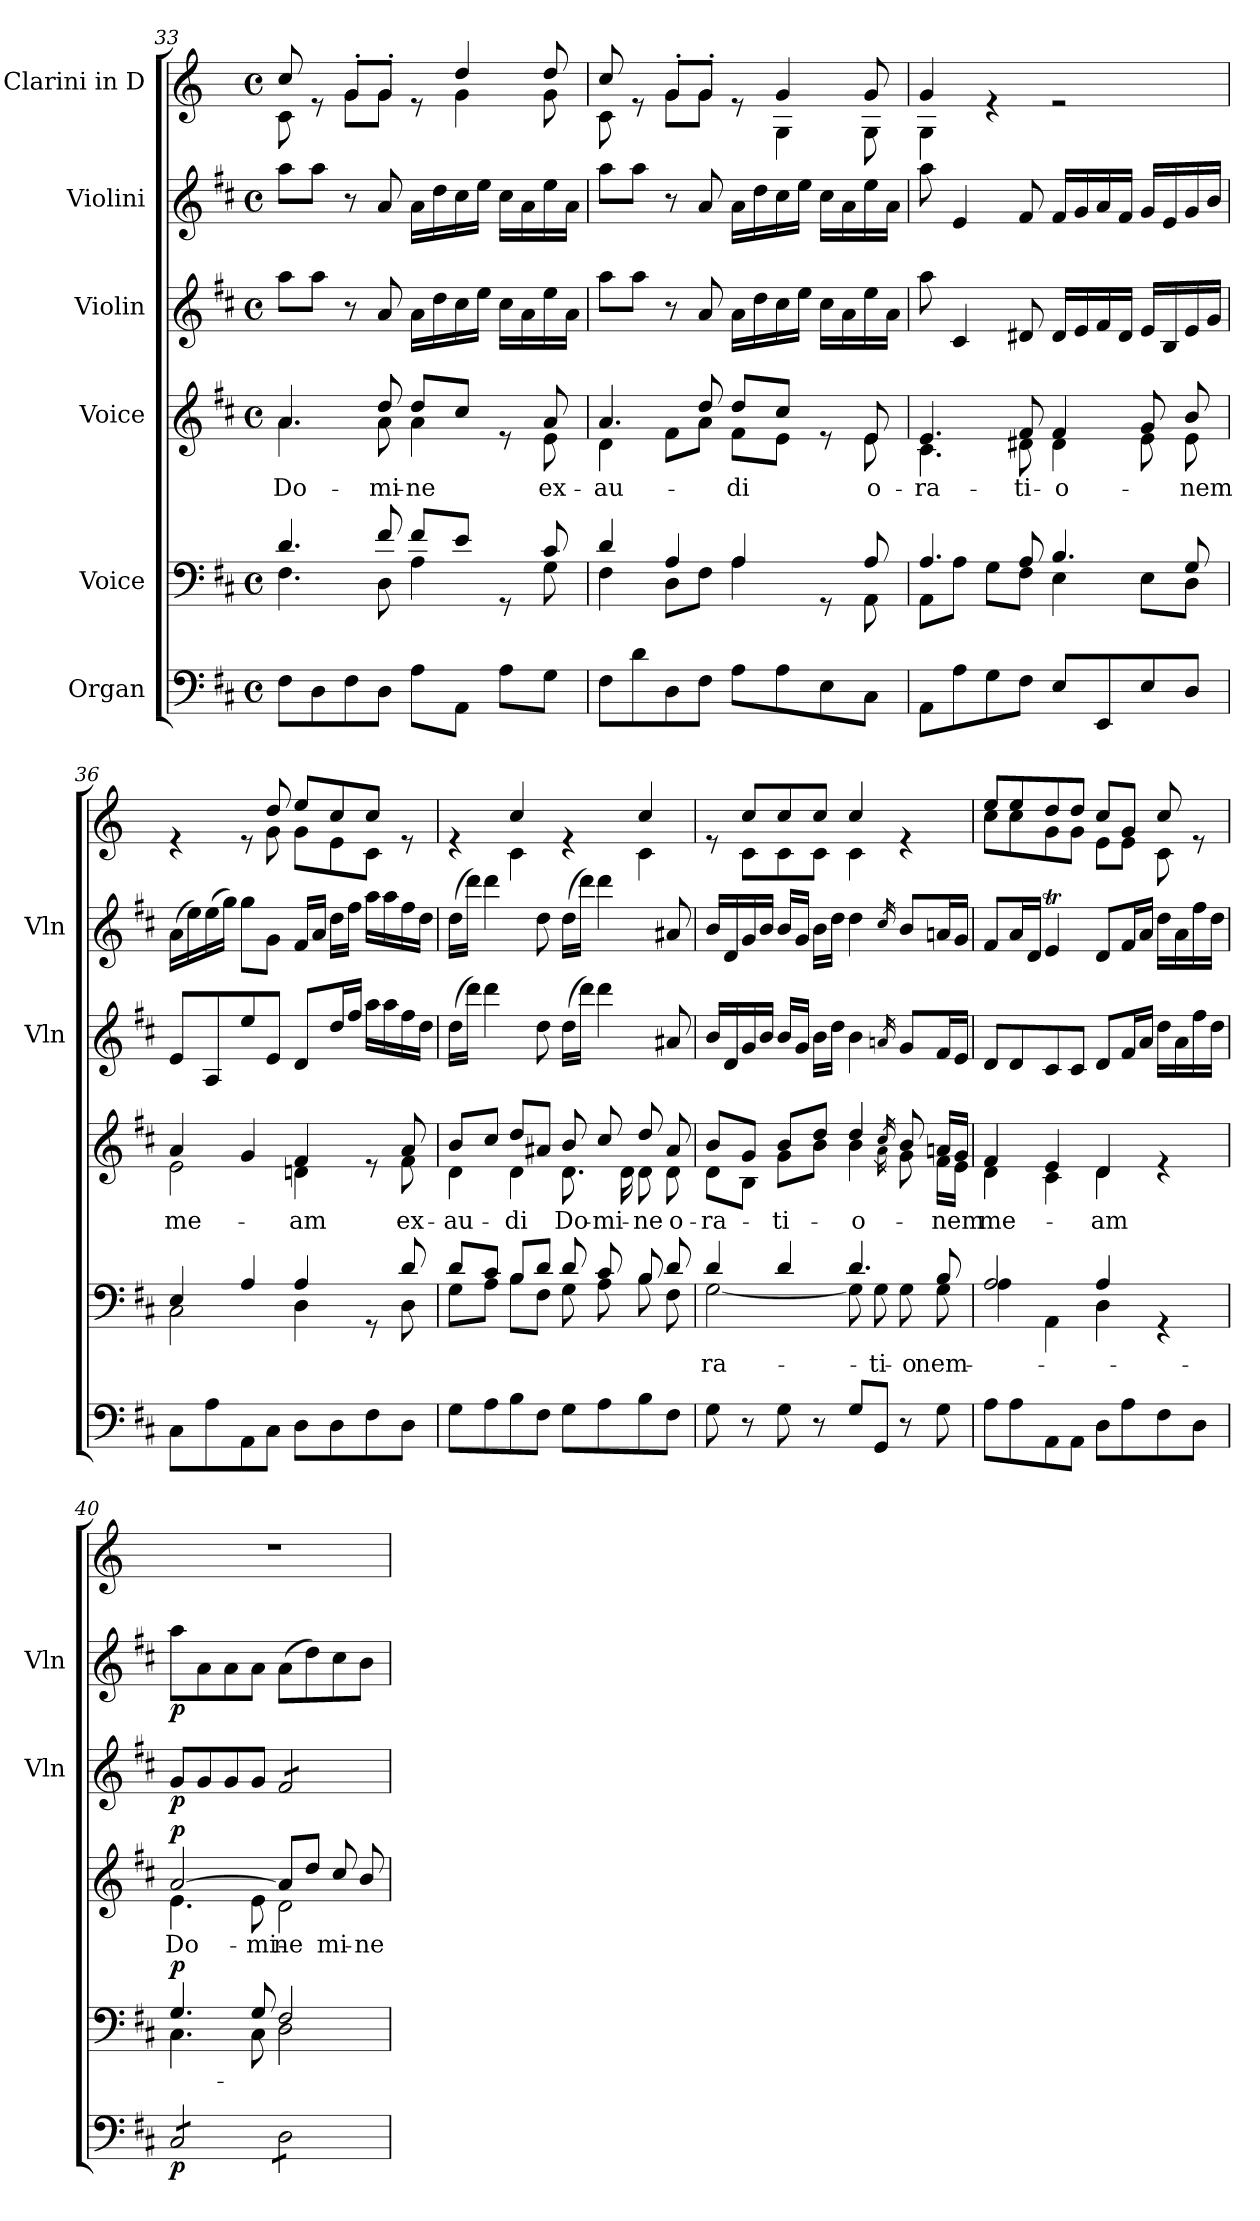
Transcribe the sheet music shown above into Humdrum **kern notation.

**kern	**dynam	**kern	**text	**dynam	**kern	**text	**dynam	**kern	**dynam	**kern	**dynam	**kern
*part6	*part6	*part5	*part5	*part5	*part4	*part4	*part4	*part3	*part3	*part2	*part2	*part1
*staff6	*staff6	*staff5	*staff5	*staff5	*staff4	*staff4	*staff4	*staff3	*staff3	*staff2	*staff2	*staff1
*I"Organ	*	*I"Voice	*	*	*I"Voice	*	*	*I"Violin	*	*I"Violini	*	*I"Clarini in D
*	*	*	*	*	*	*	*	*I'Vln	*	*I'Vln	*	*
*clefF4	*	*clefF4	*	*	*clefG2	*	*	*clefG2	*	*clefG2	*	*clefG2
*	*	*	*	*	*	*	*	*	*	*	*	*ITrd-1c-2
*k[f#c#]	*	*k[f#c#]	*	*	*k[f#c#]	*	*	*k[f#c#]	*	*k[f#c#]	*	*k[f#c#]
*M4/4	*	*M4/4	*	*	*M4/4	*	*	*M4/4	*	*M4/4	*	*M4/4
*met(c)	*	*met(c)	*	*	*met(c)	*	*	*met(c)	*	*met(c)	*	*met(c)
=33	=33	=33	=33	=33	=33	=33	=33	=33	=33	=33	=33	=33
*	*	*^	*	*	*	*	*	*	*	*	*	*
!	!	!	!	!	!	!	!LO:LY:b	!	!	!	!	!	!
*	*	*	*	*	*	*^	*	*	*	*	*	*	*^
8F#\L	.	4.d/	4.F#\	.	.	4.a/	4.a\	Do-	.	8aa\L	.	8aa\L	.	8dd/	8d\
8D\	.	.	.	.	.	.	.	.	.	8aa\J	.	8aa\J	.	8re	8ryy
8F#\	.	.	.	.	.	.	.	.	.	8r	.	8r	.	8a'/L	8a\L
!	!	!	!	!	!	!	!	!LO:LY:b	!	!	!	!	!	!	!
8D\J	.	8f#/	8D\	.	.	8dd/	8a\	-mi-	.	8a/	.	8a/	.	8a'/J	8a\J
!	!	!	!	!	!	!	!	!LO:LY:b	!	!	!	!	!	!	!
8A\L	.	8f#/L	4A\	.	.	8dd/L	4a\	-ne	.	16a\LL	.	16a\LL	.	8re	8ryy
.	.	.	.	.	.	.	.	.	.	16dd\	.	16dd\	.	.	.
8AA\J	.	8e/J	.	.	.	8cc#/J	.	.	.	16cc#\	.	16cc#\	.	4ee/	4a\
.	.	.	.	.	.	.	.	.	.	16ee\JJ	.	16ee\JJ	.	.	.
8A\L	.	8rGG	8ryy	.	.	8re	8ryy	.	.	16cc#\LL	.	16cc#\LL	.	.	.
.	.	.	.	.	.	.	.	.	.	16a\	.	16a\	.	.	.
!	!	!	!	!	!	!	!	!LO:LY:b	!	!	!	!	!	!	!
8G\J	.	8c#/	8G\	.	.	8a/	8e\	ex-	.	16ee\	.	16ee\	.	8ee/	8a\
.	.	.	.	.	.	.	.	.	.	16a\JJ	.	16a\JJ	.	.	.
=34	=34	=34	=34	=34	=34	=34	=34	=34	=34	=34	=34	=34	=34	=34	=34
!	!	!	!	!	!	!	!	!LO:LY:b	!	!	!	!	!	!	!
8F#\L	.	4d/	4F#\	.	.	4.a/	4d\	-au-	.	8aa\L	.	8aa\L	.	8dd/	8d\
8d\	.	.	.	.	.	.	.	.	.	8aa\J	.	8aa\J	.	8re	8ryy
8D\	.	4A/	8D\L	.	.	.	8f#\L	.	.	8r	.	8r	.	8a'/L	8a\L
8F#\J	.	.	8F#\J	.	.	8dd/	8a\J	.	.	8a/	.	8a/	.	8a'/J	8a\J
!	!	!	!	!	!	!	!	!LO:LY:b	!	!	!	!	!	!	!
8A\L	.	4A/	4A\	.	.	8dd/L	8f#\L	-di	.	16a\LL	.	16a\LL	.	8re	8ryy
.	.	.	.	.	.	.	.	.	.	16dd\	.	16dd\	.	.	.
8A\	.	.	.	.	.	8cc#/J	8e\J	.	.	16cc#\	.	16cc#\	.	4a/	4A\
.	.	.	.	.	.	.	.	.	.	16ee\JJ	.	16ee\JJ	.	.	.
8E\	.	8rGG	8ryy	.	.	8re	8ryy	.	.	16cc#\LL	.	16cc#\LL	.	.	.
.	.	.	.	.	.	.	.	.	.	16a\	.	16a\	.	.	.
!	!	!	!	!	!	!	!	!LO:LY:b	!	!	!	!	!	!	!
8C#\J	.	8A/	8AA\	.	.	8e/	8e\	o-	.	16ee\	.	16ee\	.	8a/	8A\
.	.	.	.	.	.	.	.	.	.	16a\JJ	.	16a\JJ	.	.	.
!!LO:LB:g=z	!!
=35	=35	=35	=35	=35	=35	=35	=35	=35	=35	=35	=35	=35	=35	=35	=35
!	!	!	!	!	!	!	!	!LO:LY:b	!	!	!	!	!	!	!
8AA\L	.	4.A/	8AA\L	.	.	4.e/	4.c#\	-ra-	.	8aa\	.	8aa\	.	4a/	4A\
8A\	.	.	8A\J	.	.	.	.	.	.	4c#/	.	4e/	.	.	.
8G\	.	.	8G\L	.	.	.	.	.	.	.	.	.	.	4re	2.ryy
!	!	!	!	!	!	!	!	!LO:LY:b	!	!	!	!	!	!	!
8F#\J	.	8A/	8F#\J	.	.	8f#/	8d#X\	-ti-	.	8d#X/	.	8f#/	.	.	.
!	!	!	!	!	!	!	!	!LO:LY:b	!	!	!	!	!	!	!
8E/L	.	4.B/	4E\	.	.	4f#/	4d#\	-o-	.	16d#/LL	.	16f#/LL	.	2re	.
.	.	.	.	.	.	.	.	.	.	16e/	.	16g/	.	.	.
8EE/	.	.	.	.	.	.	.	.	.	16f#/	.	16a/	.	.	.
.	.	.	.	.	.	.	.	.	.	16d#/JJ	.	16f#/JJ	.	.	.
8E/	.	.	8E\L	.	.	8g/	8e\	.	.	16e/LL	.	16g/LL	.	.	.
.	.	.	.	.	.	.	.	.	.	16B/	.	16e/	.	.	.
!	!	!	!	!	!	!	!	!LO:LY:b	!	!	!	!	!	!	!
8D/J	.	8G/	8D\J	.	.	8b/	8e\	-nem	.	16e/	.	16g/	.	.	.
.	.	.	.	.	.	.	.	.	.	16g/JJ	.	16b/JJ	.	.	.
=36	=36	=36	=36	=36	=36	=36	=36	=36	=36	=36	=36	=36	=36	=36	=36
!	!	!	!	!	!	!	!	!LO:LY:b	!	!	!	!	!	!	!
8C#\L	.	4E/	2C#\	.	.	4a/	2e\	me-	.	8e/L	.	(16a\LL	.	4re	4.ryy
.	.	.	.	.	.	.	.	.	.	.	.	16ee\)	.	.	.
8A\	.	.	.	.	.	.	.	.	.	8A/	.	(16ee\	.	.	.
.	.	.	.	.	.	.	.	.	.	.	.	16gg\JJ)	.	.	.
8AA\	.	4A/	.	.	.	4g/	.	.	.	8ee/	.	8gg\L	.	8re	.
8C#\J	.	.	.	.	.	.	.	.	.	8e/J	.	8g\J	.	8ee/	8a\
!	!	!	!	!	!	!	!	!LO:LY:b	!	!	!	!	!	!	!
8D\L	.	4A/	4D\	.	.	4f#/	4dn\	-am	.	8d/L	.	16f#/LL	.	8ff#/L	8a\L
.	.	.	.	.	.	.	.	.	.	.	.	16a/JJ	.	.	.
8D\	.	.	.	.	.	.	.	.	.	16dd/L	.	16dd\LL	.	8dd/	8f#\
.	.	.	.	.	.	.	.	.	.	16ff#/JJ	.	16ff#\JJ	.	.	.
8F#\	.	8rGG	8ryy	.	.	8re	8ryy	.	.	16aa\LL	.	16aa\LL	.	8dd/J	8d\J
.	.	.	.	.	.	.	.	.	.	16aa\	.	16aa\	.	.	.
!	!	!	!	!	!	!	!	!LO:LY:b	!	!	!	!	!	!	!
8D\J	.	8d/	8D\	.	.	8a/	8f#\	ex-	.	16ff#\	.	16ff#\	.	8re	8ryy
.	.	.	.	.	.	.	.	.	.	16dd\JJ	.	16dd\JJ	.	.	.
=37	=37	=37	=37	=37	=37	=37	=37	=37	=37	=37	=37	=37	=37	=37	=37
!	!	!	!	!	!	!	!	!LO:LY:b	!	!	!	!	!	!	!
8G\L	.	8d/L	8G\L	.	.	8b/L	4d\	-au-	.	(16dd\LL	.	(16dd\LL	.	4re	4ryy
.	.	.	.	.	.	.	.	.	.	16ddd\JJ)	.	16ddd\JJ)	.	.	.
8A\	.	8c#/J	8A\J	.	.	8cc#/J	.	.	.	4ddd\	.	4ddd\	.	.	.
!	!	!	!	!	!	!	!	!LO:LY:b	!	!	!	!	!	!	!
8B\	.	8B/L	8B\L	.	.	8dd/L	4d\	-di	.	.	.	.	.	4dd/	4d\
8F#\J	.	8d/J	8F#\J	.	.	8a#X/J	.	.	.	8dd\	.	8dd\	.	.	.
!	!	!	!	!	!	!	!	!LO:LY:b	!	!	!	!	!	!	!
8G\L	.	8d/	8G\	.	.	8b/	8.d\	Do-	.	(16dd\LL	.	(16dd\LL	.	4re	4ryy
.	.	.	.	.	.	.	.	.	.	16ddd\JJ)	.	16ddd\JJ)	.	.	.
!	!	!	!	!	!	!	!	!LO:LY:b	!	!	!	!	!	!	!
8A\	.	8c#/	8A\	.	.	8cc#/	.	-mi-	.	4ddd\	.	4ddd\	.	.	.
.	.	.	.	.	.	.	16d\	.	.	.	.	.	.	.	.
!	!	!	!	!	!	!	!	!LO:LY:b	!	!	!	!	!	!	!
8B\	.	8B/	8B\	.	.	8dd/	8d\	-ne	.	.	.	.	.	4dd/	4d\
!	!	!	!	!	!	!	!	!LO:LY:b	!	!	!	!	!	!	!
8F#\J	.	8d/	8F#\	.	.	8a#/	8d\	o-	.	8a#X/	.	8a#X/	.	.	.
!!LO:PB:g=z	!!
=38	=38	=38	=38	=38	=38	=38	=38	=38	=38	=38	=38	=38	=38	=38	=38
!	!	!	!	!LO:LY:b	!	!	!	!LO:LY:b	!	!	!	!	!	!	!
8G\	.	4d/	[2G\	ra-	.	8b/L	8d\L	-ra-	.	16b/LL	.	16b/LL	.	8re	8ryy
.	.	.	.	.	.	.	.	.	.	16d/	.	16d/	.	.	.
8r	.	.	.	.	.	8g/J	8B\J	.	.	16g/	.	16g/	.	8dd/L	8d\L
.	.	.	.	.	.	.	.	.	.	16b/JJ	.	16b/JJ	.	.	.
!	!	!	!	!	!	!	!	!LO:LY:b	!	!	!	!	!	!	!
8G\	.	4d/	.	.	.	8b/L	8g\L	-ti-	.	16b/LL	.	16b/LL	.	8dd/	8d\
.	.	.	.	.	.	.	.	.	.	16g/JJ	.	16g/JJ	.	.	.
8r	.	.	.	.	.	8dd/J	8b\J	.	.	16b\LL	.	16b\LL	.	8dd/J	8d\J
.	.	.	.	.	.	.	.	.	.	16dd\JJ	.	16dd\JJ	.	.	.
!	!	!	!	!	!	!	!	!LO:LY:b	!	!	!	!	!	!	!
8G/L	.	4.d/	8G\]	.	.	4dd/	4b\	-o-	.	4b\	.	4dd\	.	4dd/	4d\
!	!	!	!	!LO:LY:b	!	!	!	!	!	!	!	!	!	!	!
8GG/J	.	.	8G\	-ti-	.	.	.	.	.	.	.	.	.	.	.
.	.	.	.	.	.	16qcc#/	16qa\	.	.	16qan/	.	16qcc#/	.	.	.
!	!	!	!	!LO:LY:b	!	!	!	!	!	!	!	!	!	!	!
8r	.	.	8G\	-o-	.	8b/	8g\	.	.	8g/L	.	8b/L	.	4re	4ryy
!	!	!	!	!LO:LY:b	!	!	!	!LO:LY:b	!	!	!	!	!	!	!
8G\	.	8B/	8G\	-nem	.	16an/LL	16f#\LL	-nem	.	16f#/L	.	16an/L	.	.	.
.	.	.	.	.	.	16g/JJ	16e\JJ	.	.	16e/JJ	.	16g/JJ	.	.	.
=39	=39	=39	=39	=39	=39	=39	=39	=39	=39	=39	=39	=39	=39	=39	=39
!	!	!	!	!	!	!	!	!LO:LY:b	!	!	!	!	!	!	!
8A\L	.	2A/	4A\	.	.	4f#/	4d\	me-	.	8d/L	.	8f#/L	.	8ff#/L	8dd\L
8A\	.	.	.	.	.	.	.	.	.	8d/	.	16a/L	.	8ff#/	8dd\
.	.	.	.	.	.	.	.	.	.	.	.	16d/JJ	.	.	.
8AA\	.	.	4AA\	.	.	4e/	4c#\	.	.	8c#/	.	4eT/	.	8ee/	8a\
8AA\J	.	.	.	.	.	.	.	.	.	8c#/J	.	.	.	8ee/J	8a\J
!	!	!	!	!	!	!	!	!LO:LY:b	!	!	!	!	!	!	!
8D\L	.	4A/	4D\	.	.	4d/	4d\	-am	.	8d/L	.	8d/L	.	8dd/L	8f#\L
8A\	.	.	.	.	.	.	.	.	.	16f#/L	.	16f#/L	.	8a/J	8f#\J
.	.	.	.	.	.	.	.	.	.	16a/JJ	.	16a/JJ	.	.	.
8F#\	.	4rGG	4ryy	.	.	4re	4ryy	.	.	16dd\LL	.	16dd\LL	.	8dd/	8d\
.	.	.	.	.	.	.	.	.	.	16a\	.	16a\	.	.	.
8D\J	.	.	.	.	.	.	.	.	.	16ff#\	.	16ff#\	.	8re	8ryy
.	.	.	.	.	.	.	.	.	.	16dd\JJ	.	16dd\JJ	.	.	.
*	*	*	*	*	*	*	*	*	*	*	*	*	*	*v	*v
=40	=40	=40	=40	=40	=40	=40	=40	=40	=40	=40	=40	=40	=40	=40
!	!	!	!	!	!	!	!	!LO:LY:b	!	!	!	!	!	!
!	!LO:DY:b	!	!	!	!LO:DY:b	!	!	!LO:LY:b	!LO:DY:b	!	!LO:DY:b	!	!LO:DY:b	!
*tremolo	*	*	*	*	*	*	*	*	*	*	*	*	*	*
8C#/L	p	4.G/	4.C#\	.	p	[2a/	4.e\	Do-	p	8g/L	p	8aa\L	p	1r
8C#/	.	.	.	.	.	.	.	.	.	8g/	.	8a\	.	.
8C#/	.	.	.	.	.	.	.	.	.	8g/	.	8a\	.	.
!	!	!	!	!	!	!	!	!LO:LY:b	!	!	!	!	!	!
8C#/J	.	8G/	8C#\	.	.	.	8e\	-mi-	.	8g/J	.	8a\J	.	.
!	!	!	!	!	!	!	!	!LO:LY:b	!	!	!	!	!	!
*	*	*	*	*	*	*	*	*	*	*tremolo	*	*	*	*
8D\L	.	2F#/	2D\	.	.	8a/L]	2d\	-ne	.	8f#/L	.	(8a\L	.	.
8D\	.	.	.	.	.	8dd/J	.	.	.	8f#/	.	8dd\)	.	.
!	!	!	!	!	!	!	!	!LO:LY:b	!	!	!	!	!	!
8D\	.	.	.	.	.	8cc#/	.	-mi-	.	8f#/	.	8cc#\	.	.
!	!	!	!	!	!	!	!	!LO:LY:b	!	!	!	!	!	!
8D\J	.	.	.	.	.	8b/	.	-ne	.	8f#/J	.	8b\J	.	.
*	*	*	*	*	*	*	*	*	*	*Xtremolo	*	*	*	*
*Xtremolo	*	*	*	*	*	*	*	*	*	*	*	*	*	*
*	*	*v	*v	*	*	*	*	*	*	*	*	*	*	*
*	*	*	*	*	*v	*v	*	*	*	*	*	*	*
=	=	=	=	=	=	=	=	=	=	=	=	=
*-	*-	*-	*-	*-	*-	*-	*-	*-	*-	*-	*-	*-
